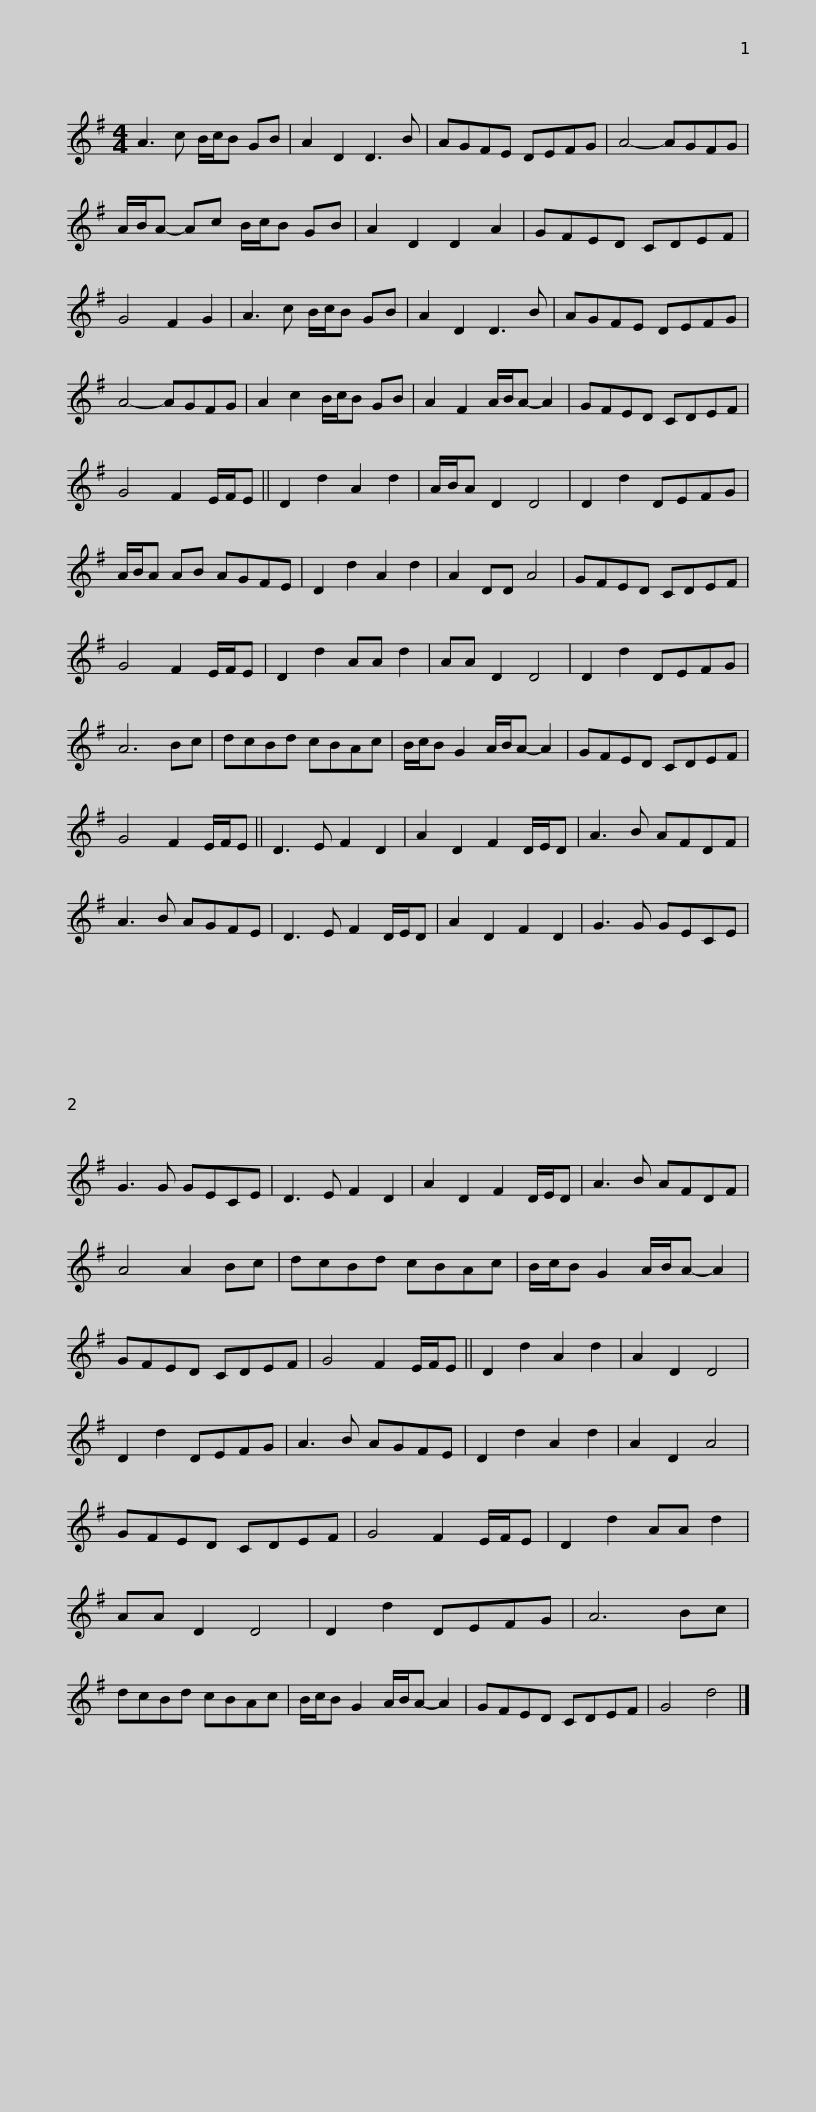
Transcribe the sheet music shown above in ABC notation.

X:1
L:1/8
M:4/4
I:linebreak $
K:G
V:1 treble
V:1
 A3 c B/c/B GB | A2 D2 D3 B | AGFE DEFG | A4- AGFG | A/B/A- Ac B/c/B GB | %5
 A2 D2 D2 A2 |$ GFED CDEF | G4 F2 G2 | A3 c B/c/B GB | A2 D2 D3 B | %10
 AGFE DEFG | A4- AGFG | A2 c2 B/c/B GB |$ A2 F2 A/B/A- A2 | GFED CDEF | %15
 G4 F2 E/F/E || D2 d2 A2 d2 | A/B/A D2 D4 | D2 d2 DEFG | A/B/A AB AGFE |$ %20
 D2 d2 A2 d2 | A2 DD A4 | GFED CDEF | G4 F2 E/F/E | D2 d2 AA d2 | %25
 AA D2 D4 | D2 d2 DEFG | A6 Bc |$ dcBd cBAc | B/c/B G2 A/B/A- A2 | %30
 GFED CDEF | G4 F2 E/F/E || D3 E F2 D2 | A2 D2 F2 D/E/D |$ A3 B AFDF | %35
 A3 B AGFE | D3 E F2 D/E/D | A2 D2 F2 D2 | G3 G GECE | G3 G GECE | %40
 D3 E F2 D2 |$ A2 D2 F2 D/E/D | A3 B AFDF | A4 A2 Bc | dcBd cBAc | %45
 B/c/B G2 A/B/A- A2 | GFED CDEF |$ G4 F2 E/F/E || D2 d2 A2 d2 | A2 D2 D4 | %50
 D2 d2 DEFG | A3 B AGFE | D2 d2 A2 d2 | A2 D2 A4 | GFED CDEF |$ %55
 G4 F2 E/F/E | D2 d2 AA d2 | AA D2 D4 | D2 d2 DEFG | A6 Bc | %60
 dcBd cBAc | B/c/B G2 A/B/A- A2 |$ GFED CDEF | G4 d4 |] %64
